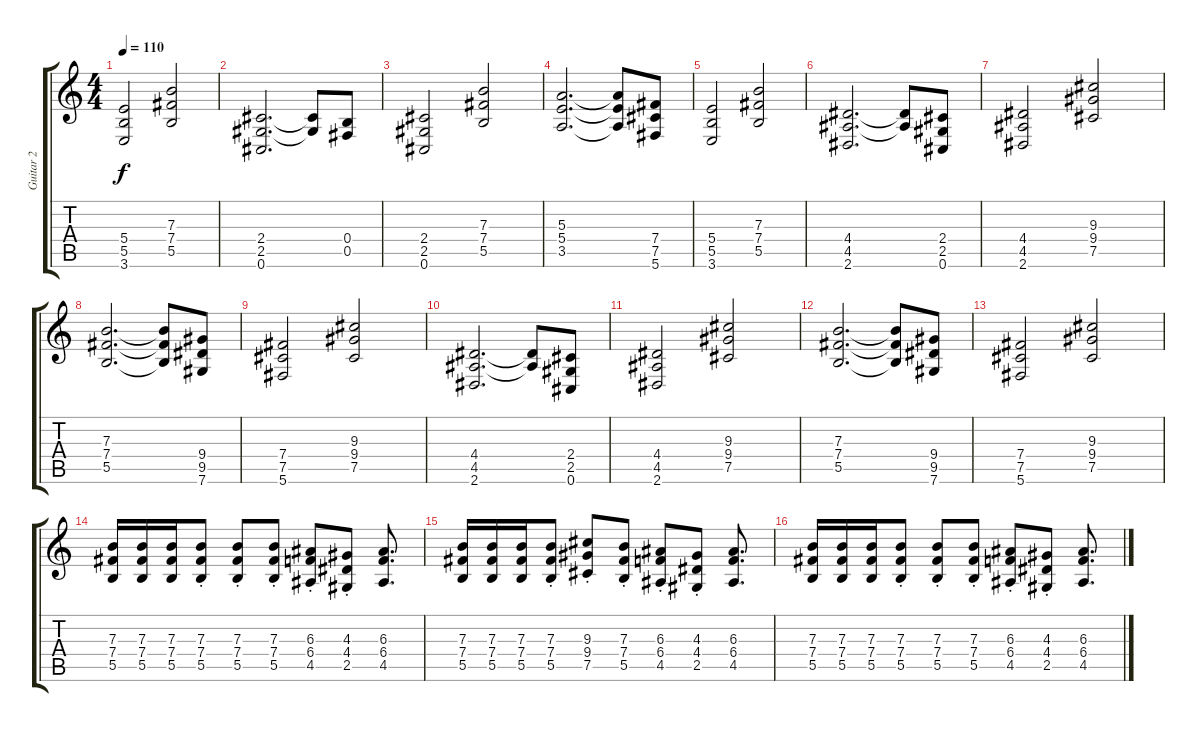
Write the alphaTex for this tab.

\track ("Guitar 2" "Guitar 2") {instrument distortionguitar}
\staff {score tabs}
\tuning (Db4 Ab3 E3 B2 Gb2 Db2) {hide}
\ts (4 4)
\tempo 110
\clef g2
\ks c
(5.4 5.5 3.6).2{dy f} (7.3 7.4 5.5).2 |
(2.4 2.5 0.6).2{d} (2.4{t} 2.5{t}).8 (0.4 0.5).8 |
(2.4 2.5 0.6).2 (7.3 7.4 5.5).2 |
(5.3 5.4 3.5).2{d} (5.3{t} 5.4{t} 3.5{t}).8 (7.4 7.5 5.6).8 |
(5.4 5.5 3.6).2 (7.3 7.4 5.5).2 |
(4.4 4.5 2.6).2{d} (4.4{t} 4.5{t}).8 (2.4 2.5 0.6).8 |
(4.4 4.5 2.6).2 (9.3 9.4 7.5).2 |
(7.3 7.4 5.5).2{d} (7.3{t} 7.4{t} 5.5{t}).8 (9.4 9.5 7.6).8 |
(7.4 7.5 5.6).2 (9.3 9.4 7.5).2 |
(4.4 4.5 2.6).2{d} (4.4{t} 4.5{t}).8 (2.4 2.5 0.6).8 |
(4.4 4.5 2.6).2 (9.3 9.4 7.5).2 |
(7.3 7.4 5.5).2{d} (7.3{t} 7.4{t} 5.5{t}).8 (9.4 9.5 7.6).8 |
(7.4 7.5 5.6).2 (9.3 9.4 7.5).2 |
(7.3 7.4 5.5).16 (7.3 7.4 5.5).16 (7.3 7.4 5.5).16 (7.3{st} 7.4{st} 5.5{st}).8 (7.3{st} 7.4{st} 5.5{st}).8 (7.3{st} 7.4{st} 5.5{st}).8 (6.3{st} 6.4{st} 4.5{st}).8 (4.3{st} 4.4{st} 2.5{st}).8 (6.3 6.4 4.5).8{d} |
(7.3 7.4 5.5).16 (7.3 7.4 5.5).16 (7.3 7.4 5.5).16 (7.3{st} 7.4{st} 5.5{st}).8 (9.3{st} 9.4{st} 7.5{st}).8 (7.3{st} 7.4{st} 5.5{st}).8 (6.3{st} 6.4{st} 4.5{st}).8 (4.3{st} 4.4{st} 2.5{st}).8 (6.3 6.4 4.5).8{d} |
(7.3 7.4 5.5).16 (7.3 7.4 5.5).16 (7.3 7.4 5.5).16 (7.3{st} 7.4{st} 5.5{st}).8 (7.3{st} 7.4{st} 5.5{st}).8 (7.3{st} 7.4{st} 5.5{st}).8 (6.3{st} 6.4{st} 4.5{st}).8 (4.3{st} 4.4{st} 2.5{st}).8 (6.3 6.4 4.5).8{d}
